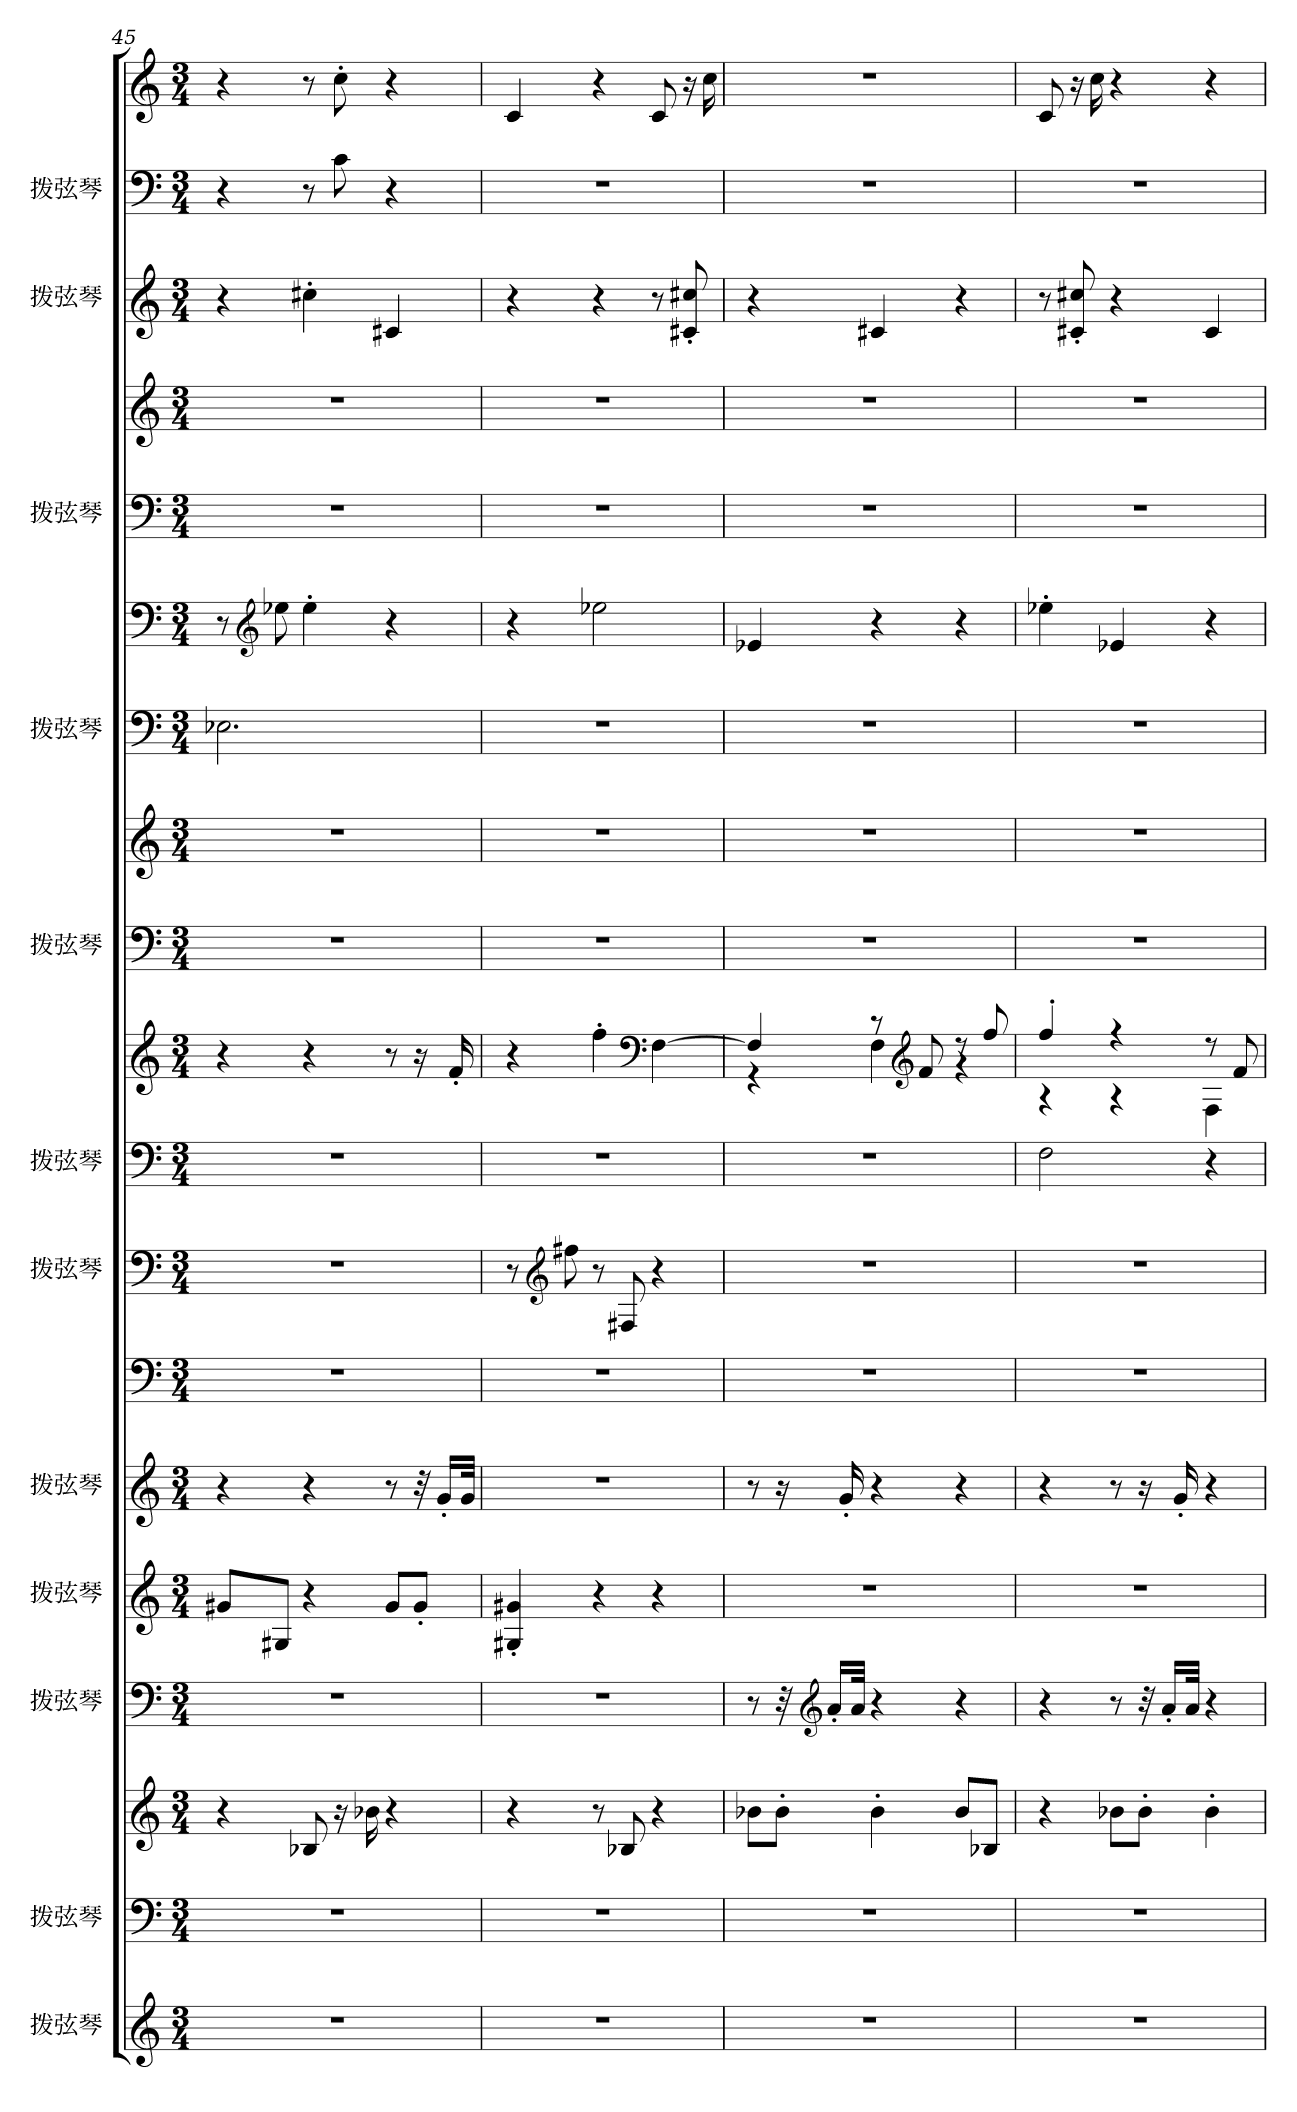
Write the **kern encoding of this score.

**kern	**kern	**kern	**kern	**kern	**kern	**kern	**kern	**kern	**kern	**kern	**kern	**kern	**kern	**kern	**kern	**kern	**kern	**kern
*part12	*part11	*part11	*part10	*part9	*part8	*part8	*part7	*part6	*part6	*part5	*part5	*part4	*part4	*part3	*part3	*part2	*part1	*part1
*staff19	*staff18	*staff17	*staff16	*staff15	*staff14	*staff13	*staff12	*staff11	*staff10	*staff9	*staff8	*staff7	*staff6	*staff5	*staff4	*staff3	*staff2	*staff1
*I"拨弦琴	*I"拨弦琴	*	*I"拨弦琴	*I"拨弦琴	*I"拨弦琴	*	*I"拨弦琴	*I"拨弦琴	*	*I"拨弦琴	*	*I"拨弦琴	*	*I"拨弦琴	*	*I"拨弦琴	*I"拨弦琴	*
*clefG2	*clefF4	*clefG2	*clefF4	*clefG2	*clefG2	*clefF4	*clefF4	*clefF4	*clefG2	*clefF4	*clefG2	*clefF4	*clefF4	*clefF4	*clefG2	*clefG2	*clefF4	*clefG2
*k[]	*k[]	*k[]	*k[]	*k[]	*k[]	*k[]	*k[]	*k[]	*k[]	*k[]	*k[]	*k[]	*k[]	*k[]	*k[]	*k[]	*k[]	*k[]
*M3/4	*M3/4	*M3/4	*M3/4	*M3/4	*M3/4	*M3/4	*M3/4	*M3/4	*M3/4	*M3/4	*M3/4	*M3/4	*M3/4	*M3/4	*M3/4	*M3/4	*M3/4	*M3/4
=45	=45	=45	=45	=45	=45	=45	=45	=45	=45	=45	=45	=45	=45	=45	=45	=45	=45	=45
2.r	2.r	4r	2.r	8g#X/L	4r	2.r	2.r	2.r	4r	2.r	2.r	2.E-X\	8r	2.r	2.r	4r	4r	4r
*	*	*	*	*	*	*	*	*	*	*	*	*	*clefG2	*	*	*	*	*
.	.	.	.	8G#X/J	.	.	.	.	.	.	.	.	8ee-X\	.	.	.	.	.
.	.	8B-X/	.	4r	4r	.	.	.	4r	.	.	.	4ee-'\	.	.	4cc#X'\	8r	8r
.	.	16r	.	.	.	.	.	.	.	.	.	.	.	.	.	.	8c\	8cc'\
.	.	16b-X\	.	.	.	.	.	.	.	.	.	.	.	.	.	.	.	.
.	.	4r	.	8g#/L	8r	.	.	.	8r	.	.	.	4r	.	.	4c#X/	4r	4r
.	.	.	.	8g#'/J	32r	.	.	.	16r	.	.	.	.	.	.	.	.	.
.	.	.	.	.	16g'/LL	.	.	.	.	.	.	.	.	.	.	.	.	.
.	.	.	.	.	.	.	.	.	16f'/	.	.	.	.	.	.	.	.	.
.	.	.	.	.	32g/JJk	.	.	.	.	.	.	.	.	.	.	.	.	.
=46	=46	=46	=46	=46	=46	=46	=46	=46	=46	=46	=46	=46	=46	=46	=46	=46	=46	=46
2.r	2.r	4r	2.r	4G#X/' 4g#X/'	2.r	2.r	8r	2.r	4r	2.r	2.r	2.r	4r	2.r	2.r	4r	2.r	4c/
*	*	*	*	*	*	*	*clefG2	*	*	*	*	*	*	*	*	*	*	*
.	.	.	.	.	.	.	8ff#X\	.	.	.	.	.	.	.	.	.	.	.
.	.	8r	.	4r	.	.	8r	.	4ff'\	.	.	.	2ee-X\	.	.	4r	.	4r
.	.	8B-X/	.	.	.	.	8F#X/	.	.	.	.	.	.	.	.	.	.	.
*	*	*	*	*	*	*	*	*	*clefF4	*	*	*	*	*	*	*	*	*
.	.	4r	.	4r	.	.	4r	.	[4F\	.	.	.	.	.	.	8r	.	8c/
.	.	.	.	.	.	.	.	.	.	.	.	.	.	.	.	8c#X/' 8cc#X/'	.	16r
.	.	.	.	.	.	.	.	.	.	.	.	.	.	.	.	.	.	16cc\
!!LO:PB:g=z
=47	=47	=47	=47	=47	=47	=47	=47	=47	=47	=47	=47	=47	=47	=47	=47	=47	=47	=47
*	*	*	*	*	*	*	*	*	*^	*	*	*	*	*	*	*	*	*
2.r	2.r	8b-X\L	8r	2.r	8r	2.r	2.r	2.r	4F/]	4r	2.r	2.r	2.r	4e-X/	2.r	2.r	4r	2.r	2.r
.	.	8b-'\J	32r	.	16r	.	.	.	.	.	.	.	.	.	.	.	.	.	.
*	*	*	*clefG2	*	*	*	*	*	*	*	*	*	*	*	*	*	*	*	*
.	.	.	16a'/LL	.	.	.	.	.	.	.	.	.	.	.	.	.	.	.	.
.	.	.	.	.	16g'/	.	.	.	.	.	.	.	.	.	.	.	.	.	.
.	.	.	32a/JJk	.	.	.	.	.	.	.	.	.	.	.	.	.	.	.	.
.	.	4b-'\	4r	.	4r	.	.	.	8r	4F\	.	.	.	4r	.	.	4c#X/	.	.
*	*	*	*	*	*	*	*	*	*clefG2	*	*	*	*	*	*	*	*	*	*
.	.	.	.	.	.	.	.	.	8f/	.	.	.	.	.	.	.	.	.	.
.	.	8b-/L	4r	.	4r	.	.	.	8r	4r	.	.	.	4r	.	.	4r	.	.
.	.	8B-X/J	.	.	.	.	.	.	8ff/	.	.	.	.	.	.	.	.	.	.
=48	=48	=48	=48	=48	=48	=48	=48	=48	=48	=48	=48	=48	=48	=48	=48	=48	=48	=48	=48
2.r	2.r	4r	4r	2.r	4r	2.r	2.r	2F\	4ff'/	4r	2.r	2.r	2.r	4ee-X'\	2.r	2.r	8r	2.r	8c/
.	.	.	.	.	.	.	.	.	.	.	.	.	.	.	.	.	8c#X/' 8cc#X/'	.	16r
.	.	.	.	.	.	.	.	.	.	.	.	.	.	.	.	.	.	.	16cc\
.	.	8b-X\L	8r	.	8r	.	.	.	4r	4r	.	.	.	4e-X/	.	.	4r	.	4r
.	.	8b-'\J	32r	.	16r	.	.	.	.	.	.	.	.	.	.	.	.	.	.
.	.	.	16a'/LL	.	.	.	.	.	.	.	.	.	.	.	.	.	.	.	.
.	.	.	.	.	16g'/	.	.	.	.	.	.	.	.	.	.	.	.	.	.
.	.	.	32a/JJk	.	.	.	.	.	.	.	.	.	.	.	.	.	.	.	.
.	.	4b-'\	4r	.	4r	.	.	4r	8r	4F\	.	.	.	4r	.	.	4c#/	.	4r
.	.	.	.	.	.	.	.	.	8f/	.	.	.	.	.	.	.	.	.	.
*	*	*	*	*	*	*	*	*	*v	*v	*	*	*	*	*	*	*	*	*
=	=	=	=	=	=	=	=	=	=	=	=	=	=	=	=	=	=	=
*-	*-	*-	*-	*-	*-	*-	*-	*-	*-	*-	*-	*-	*-	*-	*-	*-	*-	*-
